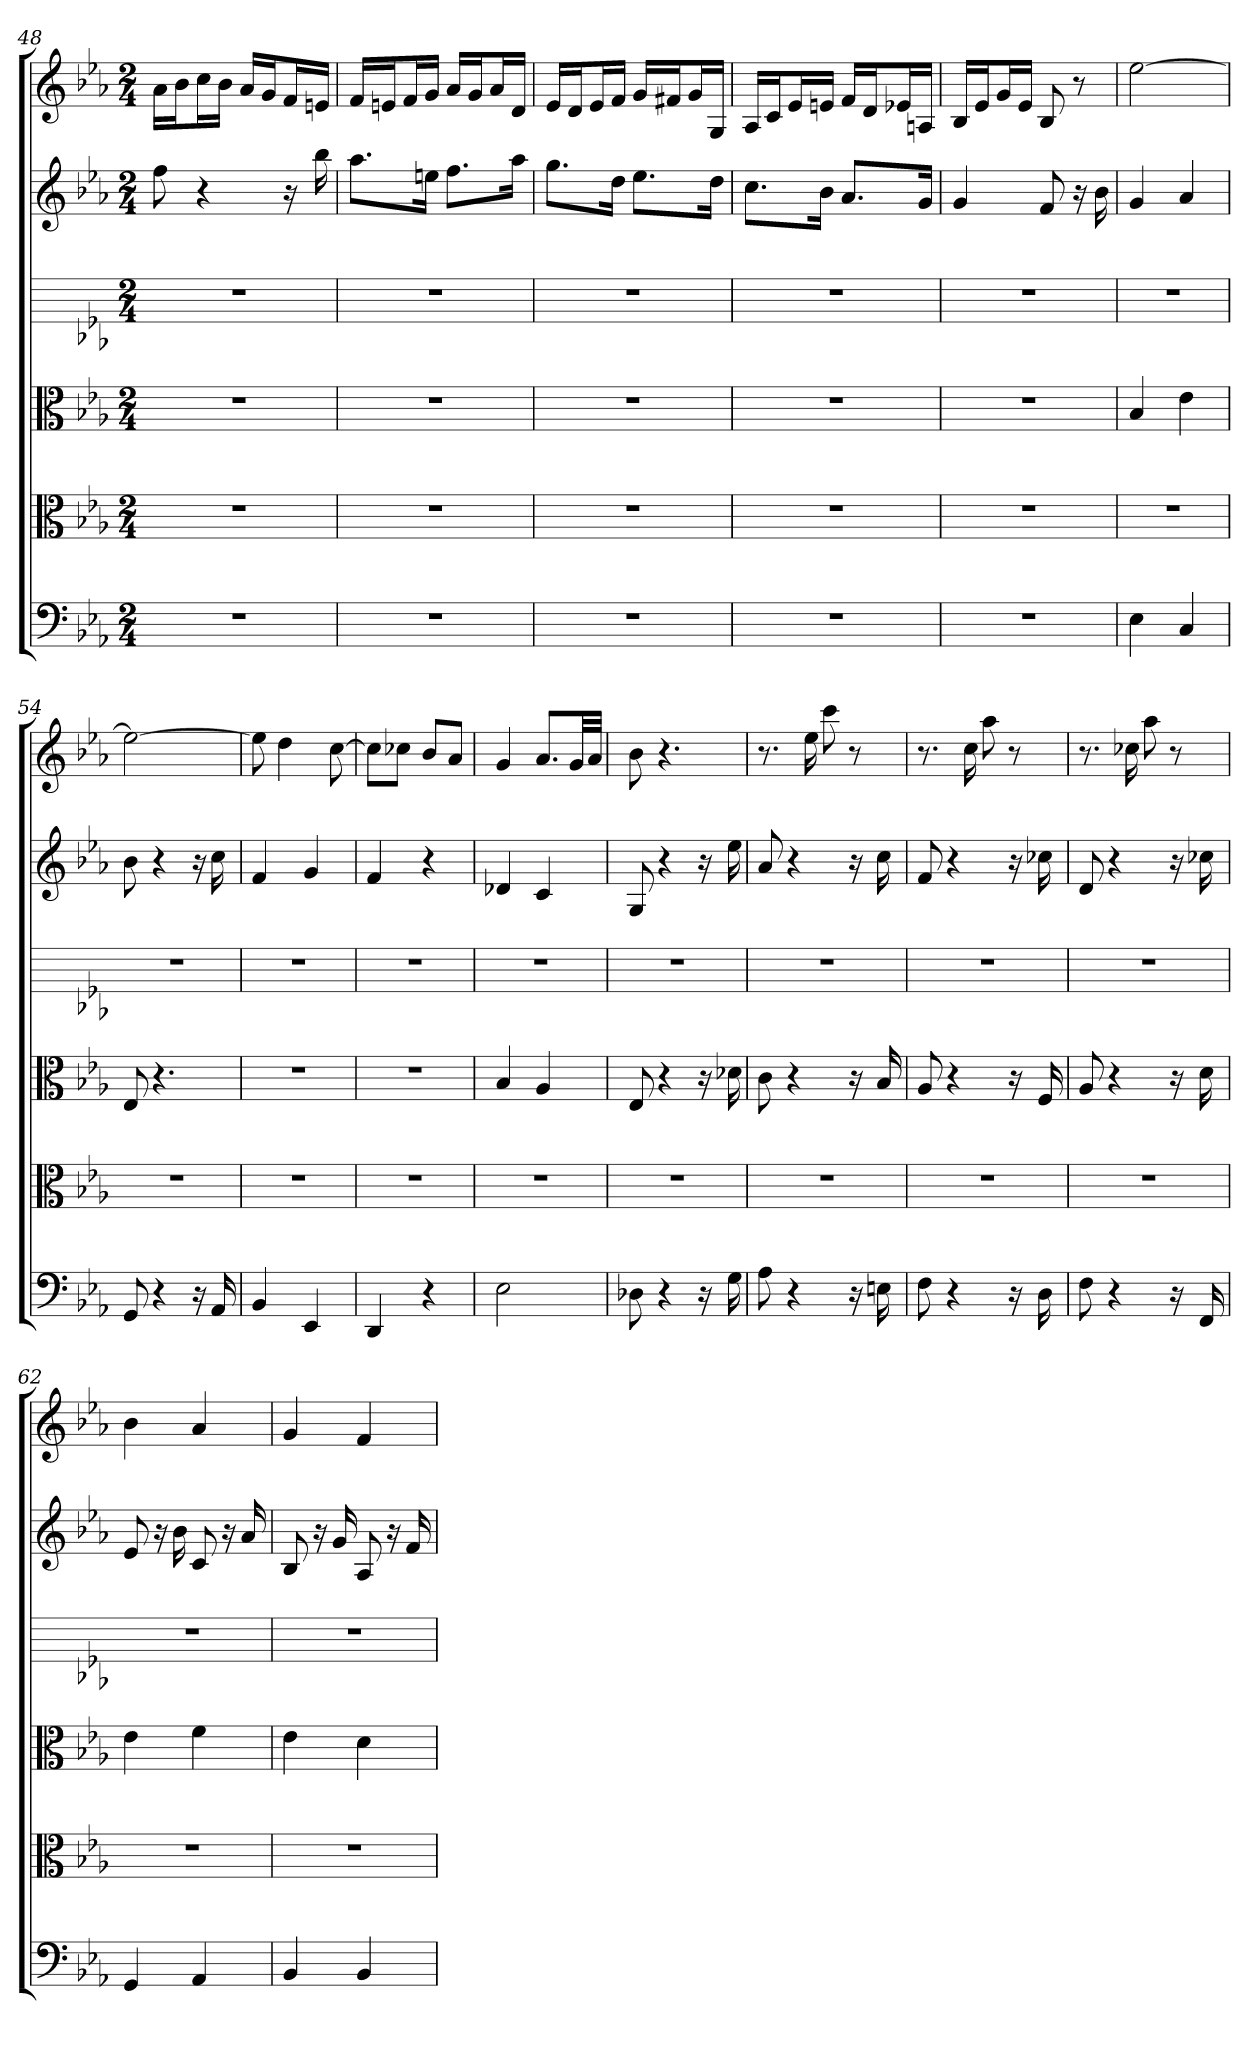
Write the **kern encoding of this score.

**kern	**kern	**kern	**kern	**kern	**kern
*part6	*part5	*part4	*part3	*part2	*part1
*staff6	*staff5	*staff4	*staff3	*staff2	*staff1
*clefF4	*clefC3	*clefC3	*	*	*
*k[b-e-a-]	*k[b-e-a-]	*k[b-e-a-]	*k[b-e-a-]	*k[b-e-a-]	*k[b-e-a-]
*E-:	*E-:	*E-:	*E-:	*E-:	*E-:
*M2/4	*M2/4	*M2/4	*M2/4	*M2/4	*M2/4
=48	=48	=48	=48	=48	=48
2r	2r	2r	2r	8ff	16a-LL
.	.	.	.	.	16b-J
.	.	.	.	4r	16ccL
.	.	.	.	.	16b-JJ
.	.	.	.	.	16a-LL
.	.	.	.	.	16gJ
.	.	.	.	16r	16fL
.	.	.	.	16bb-	16enJJ
=49	=49	=49	=49	=49	=49
2r	2r	2r	2r	8.aa-L	16fLL
.	.	.	.	.	16enJ
.	.	.	.	.	16fL
.	.	.	.	16eenJk	16gJJ
.	.	.	.	8.ffL	16a-LL
.	.	.	.	.	16gJ
.	.	.	.	.	16a-L
.	.	.	.	16aa-Jk	16dJJ
=50	=50	=50	=50	=50	=50
2r	2r	2r	2r	8.ggL	16e-LL
.	.	.	.	.	16dJ
.	.	.	.	.	16e-L
.	.	.	.	16ddJk	16fJJ
.	.	.	.	8.ee-L	16gLL
.	.	.	.	.	16f#XJ
.	.	.	.	.	16gL
.	.	.	.	16ddJk	16GJJ
=51	=51	=51	=51	=51	=51
2r	2r	2r	2r	8.ccL	16A-LL
.	.	.	.	.	16cJ
.	.	.	.	.	16e-L
.	.	.	.	16b-Jk	16enJJ
.	.	.	.	8.a-L	16fLL
.	.	.	.	.	16dJ
.	.	.	.	.	16e-XL
.	.	.	.	16gJk	16AnJJ
=52	=52	=52	=52	=52	=52
2r	2r	2r	2r	4g	16B-LL
.	.	.	.	.	16e-J
.	.	.	.	.	16gL
.	.	.	.	.	16e-JJ
.	.	.	.	8f	8B-
.	.	.	.	16r	8r
.	.	.	.	16b-	.
=53	=53	=53	=53	=53	=53
4E-	2r	4B-	2r	4g	[2ee-
4C	.	4e-	.	4a-	.
=54	=54	=54	=54	=54	=54
8GG	2r	8E-	2r	8b-	2ee-_
4r	.	4.r	.	4r	.
16r	.	.	.	16r	.
16AA-	.	.	.	16cc	.
=55	=55	=55	=55	=55	=55
4BB-	2r	2r	2r	4f	8ee-]
.	.	.	.	.	4dd
4EE-	.	.	.	4g	.
.	.	.	.	.	[8cc
=56	=56	=56	=56	=56	=56
4DD	2r	2r	2r	4f	8ccL]
.	.	.	.	.	8cc-XJ
4r	.	.	.	4r	8b-L
.	.	.	.	.	8a-J
=57	=57	=57	=57	=57	=57
2E-	2r	4B-	2r	4d-X	4g
.	.	4A-	.	4c	8.a-L
.	.	.	.	.	32gLL
.	.	.	.	.	32a-JJJ
=58	=58	=58	=58	=58	=58
8D-X	2r	8E-	2r	8G	8b-
4r	.	4r	.	4r	4.r
16r	.	16r	.	16r	.
16G	.	16d-X	.	16ee-	.
=59	=59	=59	=59	=59	=59
8A-	2r	8c	2r	8a-	8.r
4r	.	4r	.	4r	.
.	.	.	.	.	16ee-
.	.	.	.	.	8ccc
16r	.	16r	.	16r	8r
16En	.	16B-	.	16cc	.
=60	=60	=60	=60	=60	=60
8F	2r	8A-	2r	8f	8.r
4r	.	4r	.	4r	.
.	.	.	.	.	16cc
.	.	.	.	.	8aa-
16r	.	16r	.	16r	8r
16D	.	16F	.	16cc-X	.
=61	=61	=61	=61	=61	=61
8F	2r	8A-	2r	8d	8.r
4r	.	4r	.	4r	.
.	.	.	.	.	16cc-X
.	.	.	.	.	8aa-
16r	.	16r	.	16r	8r
16FF	.	16d	.	16cc-X	.
=62	=62	=62	=62	=62	=62
4GG	2r	4e-	2r	8e-	4b-
.	.	.	.	16r	.
.	.	.	.	16b-	.
4AA-	.	4f	.	8c	4a-
.	.	.	.	16r	.
.	.	.	.	16a-	.
=63	=63	=63	=63	=63	=63
4BB-	2r	4e-	2r	8B-	4g
.	.	.	.	16r	.
.	.	.	.	16g	.
4BB-	.	4d	.	8A-	4f
.	.	.	.	16r	.
.	.	.	.	16f	.
=	=	=	=	=	=
*-	*-	*-	*-	*-	*-
